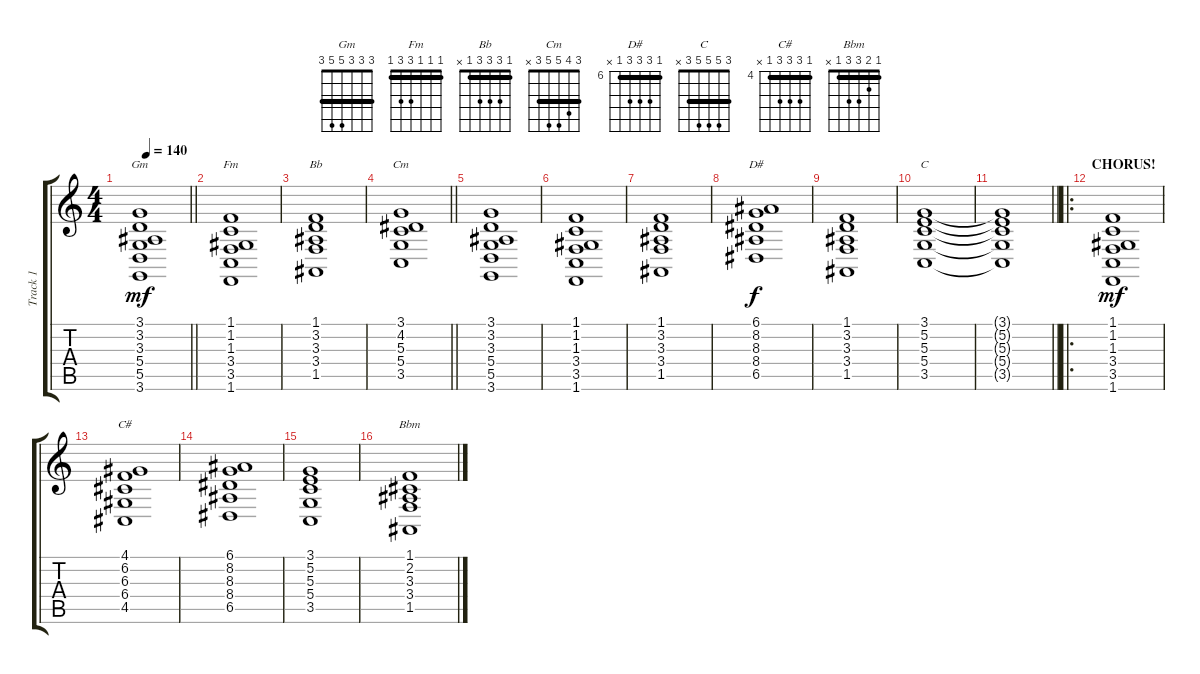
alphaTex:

\track ("Track 1" "Track 1") {instrument electricpiano1}
\staff {score tabs}
\tuning (E4 B3 G3 D3 A2 E2) {hide}
\chord ("Gm" 3 3 3 5 5 3) {barre 3}
\chord ("Fm" 1 1 1 3 3 1) {barre 1}
\chord ("Bb" 1 3 3 3 1 x) {barre 1}
\chord ("Cm" 3 4 5 5 3 x) {barre 3}
\chord ("D#" 6 8 8 8 6 x) {firstfret 6 barre 6}
\chord ("C" 3 5 5 5 3 x) {barre 3}
\chord ("C#" 4 6 6 6 4 x) {firstfret 4 barre 4}
\chord ("Bbm" 1 2 3 3 1 x) {barre 1}
\ts (4 4)
\tempo 140
\clef g2
\barLineRight lightlight
\ks c
(3.1 3.2 3.3 5.4 5.5 3.6).1{ch "Gm" dy mf} |
\section ("" "")
(1.1 1.2 1.3 3.4 3.5 1.6).1{ch "Fm"} |
(1.1 3.2 3.3 3.4 1.5).1{ch "Bb"} |
\barLineRight lightlight
(3.1 4.2 5.3 5.4 3.5).1{ch "Cm"} |
\section ("" "")
(3.1 3.2 3.3 5.4 5.5 3.6).1 |
(1.1 1.2 1.3 3.4 3.5 1.6).1 |
(1.1 3.2 3.3 3.4 1.5).1 |
(6.1 8.2 8.3 8.4 6.5).1{ch "D#" dy f} |
(1.1 3.2 3.3 3.4 1.5).1 |
(3.1 5.2 5.3 5.4 3.5).1{ch "C"} |
\barLineRight lightlight
(3.1{t} 5.2{t} 5.3{t} 5.4{t} 3.5{t}).1 |
\ro
\section ("" "CHORUS!")
(1.1 1.2 1.3 3.4 3.5 1.6).1{dy mf} |
(4.1 6.2 6.3 6.4 4.5).1{ch "C#"} |
(6.1 8.2 8.3 8.4 6.5).1 |
(3.1 5.2 5.3 5.4 3.5).1 |
(1.1 2.2 3.3 3.4 1.5).1{ch "Bbm"}
